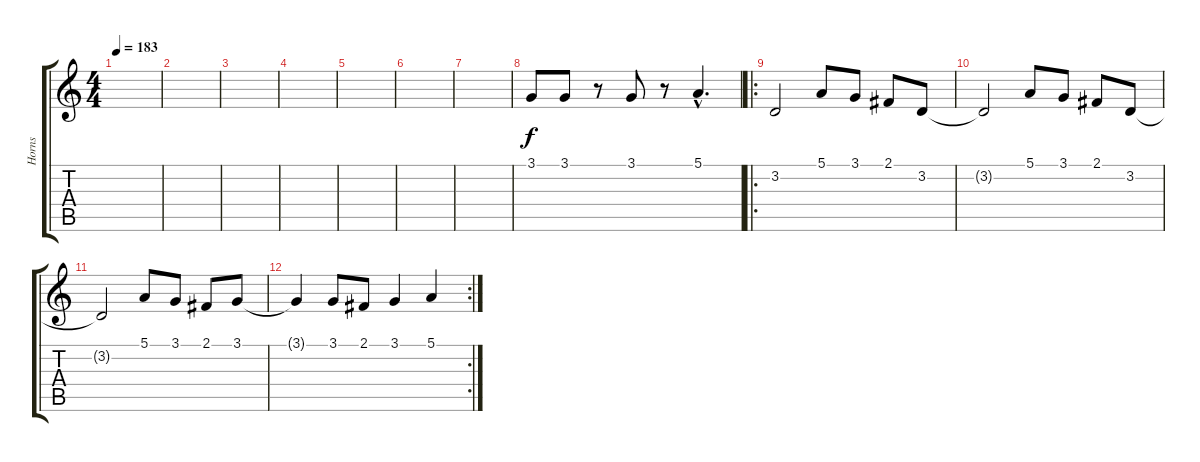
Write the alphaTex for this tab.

\track ("Horns" "Horns") {instrument brasssection}
\staff {score tabs}
\tuning (E4 B3 G3 D3 A2 E2) {hide}
\ts (4 4)
\tempo 183
\clef g2
\ks c
|
|
|
|
|
|
|
3.1.8 3.1.8 r.8 3.1.8 r.8 5.1{hac}.4{d} |
\ro
3.2.2 5.1.8 3.1.8 2.1.8 3.2.8 |
3.2{t}.2 5.1.8 3.1.8 2.1.8 3.2.8 |
3.2{t}.2 5.1.8 3.1.8 2.1.8 3.1.8 |
\rc 2
3.1{t}.4 3.1.8 2.1.8 3.1.4 5.1.4
